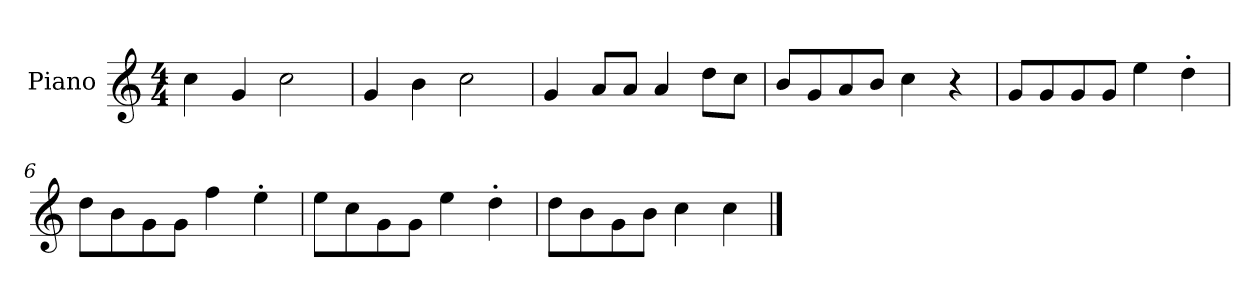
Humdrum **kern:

**kern
*part1
*staff1
*I"Piano
*I'P-no
*clefG2
*k[]
*M4/4
*MM90
=1
4cc\
4g/
2cc\
=2
4g/
4b\
2cc\
=3
4g/
8a/L
8a/J
4a/
8dd\L
8cc\J
=4
8b/L
8g/
8a/
8b/J
4cc\
4r
=5
8g/L
8g/
8g/
8g/J
4ee\
4dd'\
=6
8dd\L
8b\
8g\
8g\J
4ff\
4ee'\
=7
8ee\L
8cc\
8g\
8g\J
4ee\
4dd'\
!!LO:LB:g=z
=8
8dd\L
8b\
8g\
8b\J
4cc\
4cc\
==
*-
